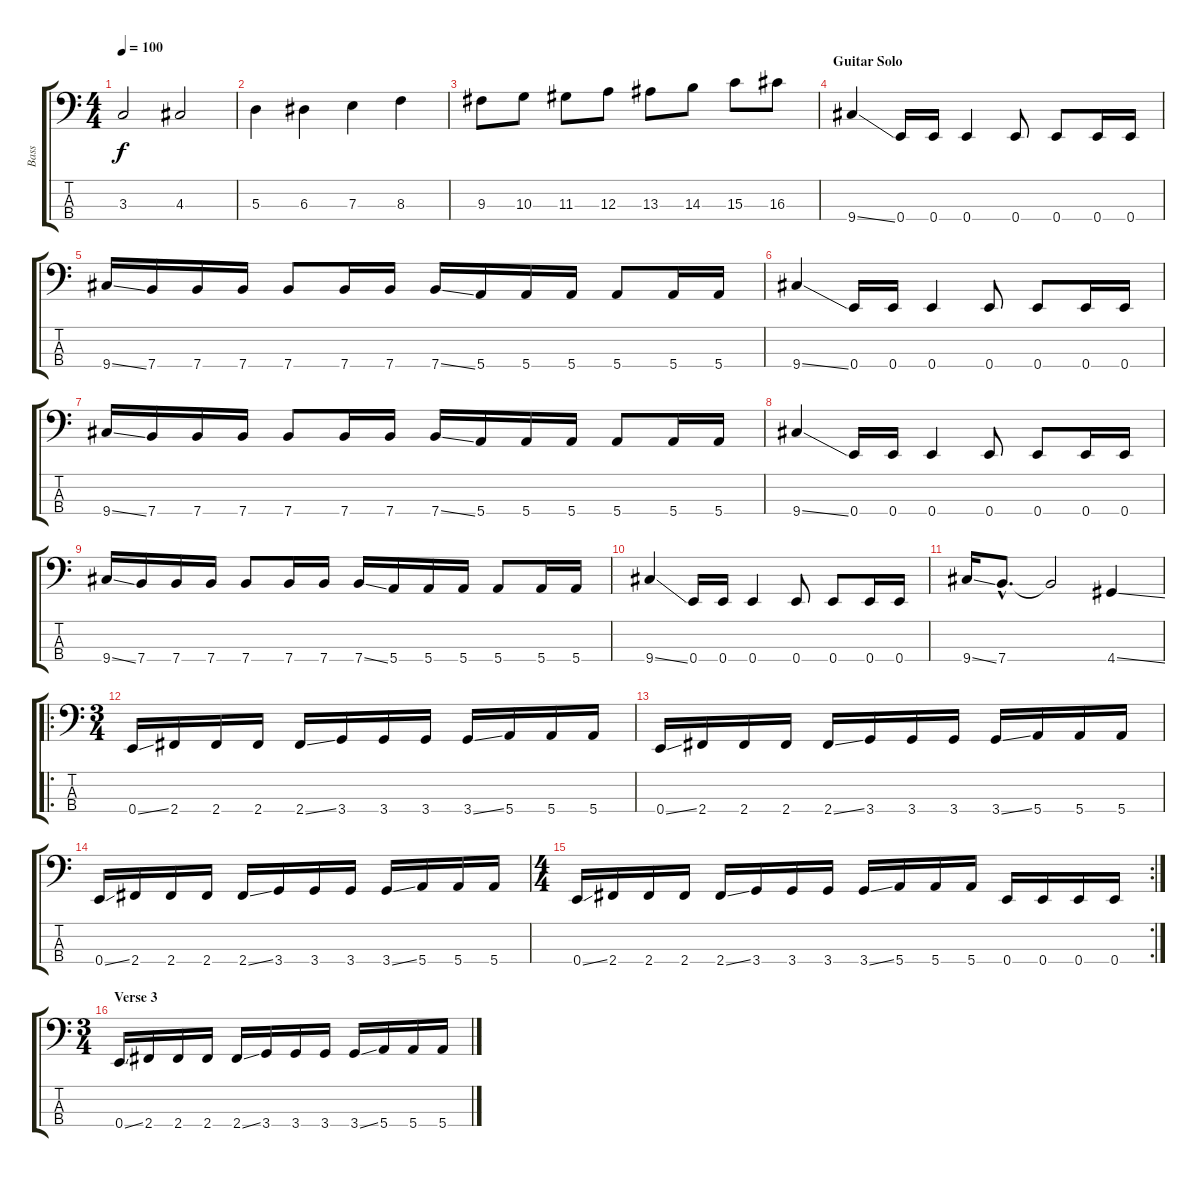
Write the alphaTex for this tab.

\track ("Bass" "Bass") {instrument electricbassfinger}
\staff {score tabs}
\tuning (G2 D2 A1 E1) {hide}
\ts (4 4)
\tempo 100
\clef f4
\ks c
3.3.2{dy f} 4.3.2 |
5.3.4 6.3.4 7.3.4 8.3.4 |
9.3.8 10.3.8 11.3.8 12.3.8 13.3.8 14.3.8 15.3.8 16.3.8 |
\section ("" "Guitar Solo")
9.4{ss}.4 0.4.16 0.4.16 0.4.4 0.4.8 0.4.8 0.4.16 0.4.16 |
9.4{ss}.16 7.4.16 7.4.16 7.4.16 7.4.8 7.4.16 7.4.16 7.4{ss}.16 5.4.16 5.4.16 5.4.16 5.4.8 5.4.16 5.4.16 |
9.4{ss}.4 0.4.16 0.4.16 0.4.4 0.4.8 0.4.8 0.4.16 0.4.16 |
9.4{ss}.16 7.4.16 7.4.16 7.4.16 7.4.8 7.4.16 7.4.16 7.4{ss}.16 5.4.16 5.4.16 5.4.16 5.4.8 5.4.16 5.4.16 |
9.4{ss}.4 0.4.16 0.4.16 0.4.4 0.4.8 0.4.8 0.4.16 0.4.16 |
9.4{ss}.16 7.4.16 7.4.16 7.4.16 7.4.8 7.4.16 7.4.16 7.4{ss}.16 5.4.16 5.4.16 5.4.16 5.4.8 5.4.16 5.4.16 |
9.4{ss}.4 0.4.16 0.4.16 0.4.4 0.4.8 0.4.8 0.4.16 0.4.16 |
9.4{ss}.16 7.4{hac}.8{d} 7.4{t}.2 4.4{ss}.4 |
\ro
\ts (3 4)
0.4{ss}.16 2.4.16 2.4.16 2.4.16 2.4{ss}.16 3.4.16 3.4.16 3.4.16 3.4{ss}.16 5.4.16 5.4.16 5.4.16 |
0.4{ss}.16 2.4.16 2.4.16 2.4.16 2.4{ss}.16 3.4.16 3.4.16 3.4.16 3.4{ss}.16 5.4.16 5.4.16 5.4.16 |
0.4{ss}.16 2.4.16 2.4.16 2.4.16 2.4{ss}.16 3.4.16 3.4.16 3.4.16 3.4{ss}.16 5.4.16 5.4.16 5.4.16 |
\rc 2
\ts (4 4)
0.4{ss}.16 2.4.16 2.4.16 2.4.16 2.4{ss}.16 3.4.16 3.4.16 3.4.16 3.4{ss}.16 5.4.16 5.4.16 5.4.16 0.4.16 0.4.16 0.4.16 0.4.16 |
\ts (3 4)
\section ("" "Verse 3")
0.4{ss}.16 2.4.16 2.4.16 2.4.16 2.4{ss}.16 3.4.16 3.4.16 3.4.16 3.4{ss}.16 5.4.16 5.4.16 5.4.16
